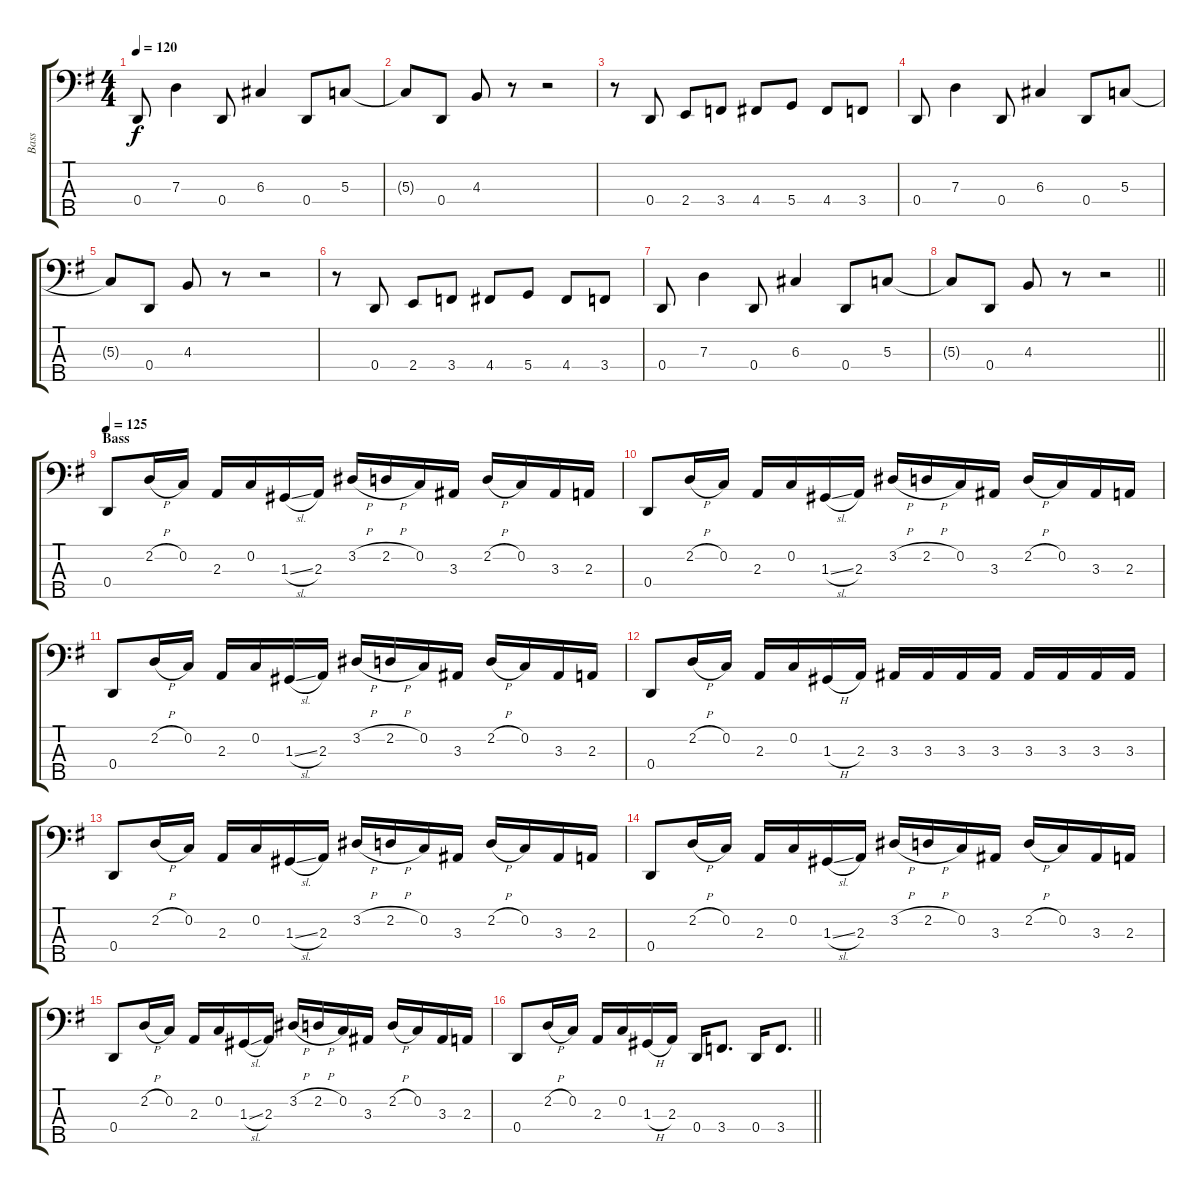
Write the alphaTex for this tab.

\track ("Bass" "Bass") {instrument electricbasspick}
\staff {score tabs}
\tuning (F2 C2 G1 D1 A0) {hide}
\ts (4 4)
\tempo 120
\clef f4
\ks eminor
0.4.8{dy f} 7.3.4 0.4.8 6.3.4 0.4.8 5.3.8 |
5.3{t}.8 0.4.8 4.3.8 r.8 r.2 |
r.8 0.4.8 2.4.8 3.4.8 4.4.8 5.4.8 4.4.8 3.4.8 |
0.4.8 7.3.4 0.4.8 6.3.4 0.4.8 5.3.8 |
5.3{t}.8 0.4.8 4.3.8 r.8 r.2 |
r.8 0.4.8 2.4.8 3.4.8 4.4.8 5.4.8 4.4.8 3.4.8 |
0.4.8 7.3.4 0.4.8 6.3.4 0.4.8 5.3.8 |
\barLineRight lightlight
5.3{t}.8 0.4.8 4.3.8 r.8 r.2 |
\section ("" "Bass")
\tempo 125
0.4.8 2.2{h}.16 0.2.16 2.3.16 0.2.16 1.3{sl}.16 2.3.16 3.2{h}.16 2.2{h}.16 0.2.16 3.3.16 2.2{h}.16 0.2.16 3.3.16 2.3.16 |
0.4.8 2.2{h}.16 0.2.16 2.3.16 0.2.16 1.3{sl}.16 2.3.16 3.2{h}.16 2.2{h}.16 0.2.16 3.3.16 2.2{h}.16 0.2.16 3.3.16 2.3.16 |
0.4.8 2.2{h}.16 0.2.16 2.3.16 0.2.16 1.3{sl}.16 2.3.16 3.2{h}.16 2.2{h}.16 0.2.16 3.3.16 2.2{h}.16 0.2.16 3.3.16 2.3.16 |
0.4.8 2.2{h}.16 0.2.16 2.3.16 0.2.16 1.3{h}.16 2.3.16 3.3.16 3.3.16 3.3.16 3.3.16 3.3.16 3.3.16 3.3.16 3.3.16 |
0.4.8 2.2{h}.16 0.2.16 2.3.16 0.2.16 1.3{sl}.16 2.3.16 3.2{h}.16 2.2{h}.16 0.2.16 3.3.16 2.2{h}.16 0.2.16 3.3.16 2.3.16 |
0.4.8 2.2{h}.16 0.2.16 2.3.16 0.2.16 1.3{sl}.16 2.3.16 3.2{h}.16 2.2{h}.16 0.2.16 3.3.16 2.2{h}.16 0.2.16 3.3.16 2.3.16 |
0.4.8 2.2{h}.16 0.2.16 2.3.16 0.2.16 1.3{sl}.16 2.3.16 3.2{h}.16 2.2{h}.16 0.2.16 3.3.16 2.2{h}.16 0.2.16 3.3.16 2.3.16 |
\barLineRight lightlight
0.4.8 2.2{h}.16 0.2.16 2.3.16 0.2.16 1.3{h}.16 2.3.16 0.4.16 3.4.8{d} 0.4.16 3.4.8{d}
